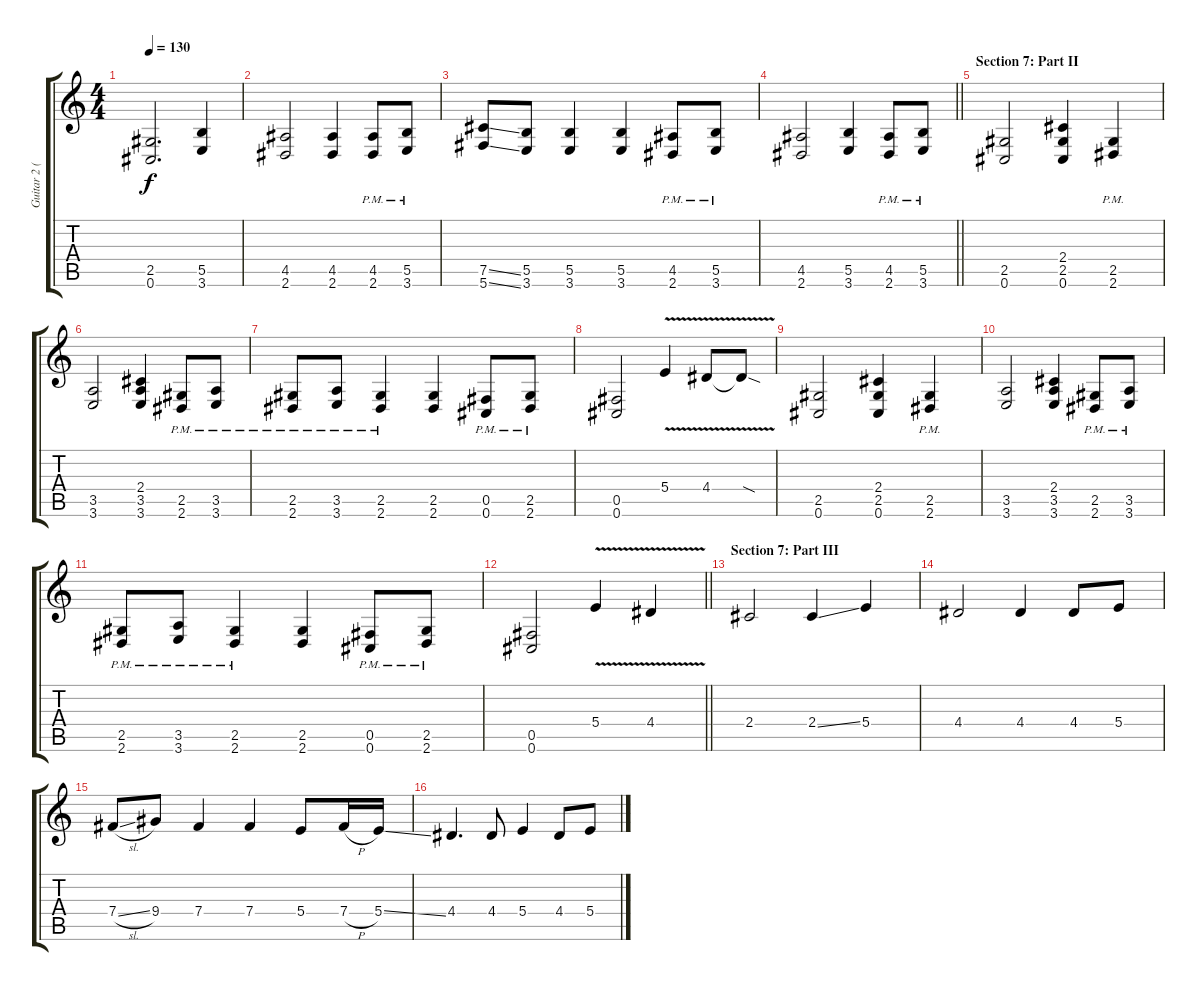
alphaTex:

\track ("Guitar 2 (Distortion)" "Guitar 2 (") {instrument distortionguitar}
\staff {score tabs}
\tuning (Db4 Ab3 E3 B2 Gb2 Db2) {hide}
\ts (4 4)
\tempo 130
\clef g2
\ks c
(2.5 0.6).2{d dy f} (5.5 3.6).4 |
(4.5 2.6).2 (4.5 2.6).4 (4.5{pm} 2.6{pm}).8 (5.5{pm} 3.6{pm}).8 |
(7.5{ss} 5.6{ss}).8 (5.5 3.6).8 (5.5 3.6).4 (5.5 3.6).4 (4.5{pm} 2.6{pm}).8 (5.5{pm} 3.6{pm}).8 |
\barLineRight lightlight
(4.5 2.6).2 (5.5 3.6).4 (4.5{pm} 2.6{pm}).8 (5.5{pm} 3.6{pm}).8 |
\section ("" "Section 7: Part II")
(2.5 0.6).2 (2.4 2.5 0.6).4 (2.5{pm} 2.6{pm}).4 |
(3.5 3.6).2 (2.4 3.5 3.6).4 (2.5{pm} 2.6{pm}).8 (3.5{pm} 3.6{pm}).8 |
(2.5{pm} 2.6{pm}).8 (3.5{pm} 3.6{pm}).8 (2.5{pm} 2.6{pm}).4 (2.5 2.6).4 (0.5{pm} 0.6{pm}).8 (2.5{pm} 2.6{pm}).8 |
(0.5 0.6).2 5.4{v}.4 4.4{v}.8 4.4{sod t}.8 |
(2.5 0.6).2 (2.4 2.5 0.6).4 (2.5{pm} 2.6{pm}).4 |
(3.5 3.6).2 (2.4 3.5 3.6).4 (2.5{pm} 2.6{pm}).8 (3.5{pm} 3.6{pm}).8 |
(2.5{pm} 2.6{pm}).8 (3.5{pm} 3.6{pm}).8 (2.5{pm} 2.6{pm}).4 (2.5 2.6).4 (0.5{pm} 0.6{pm}).8 (2.5{pm} 2.6{pm}).8 |
\barLineRight lightlight
(0.5 0.6).2 5.4{v}.4 4.4{v}.4 |
\section ("" "Section 7: Part III")
2.4.2 2.4{ss}.4 5.4.4 |
4.4.2 4.4.4 4.4.8 5.4.8 |
7.4{sl}.8 9.4.8 7.4.4 7.4.4 5.4.8 7.4{h}.16 5.4{ss}.16 |
4.4.4{d} 4.4.8 5.4.4 4.4.8 5.4{ss}.8
